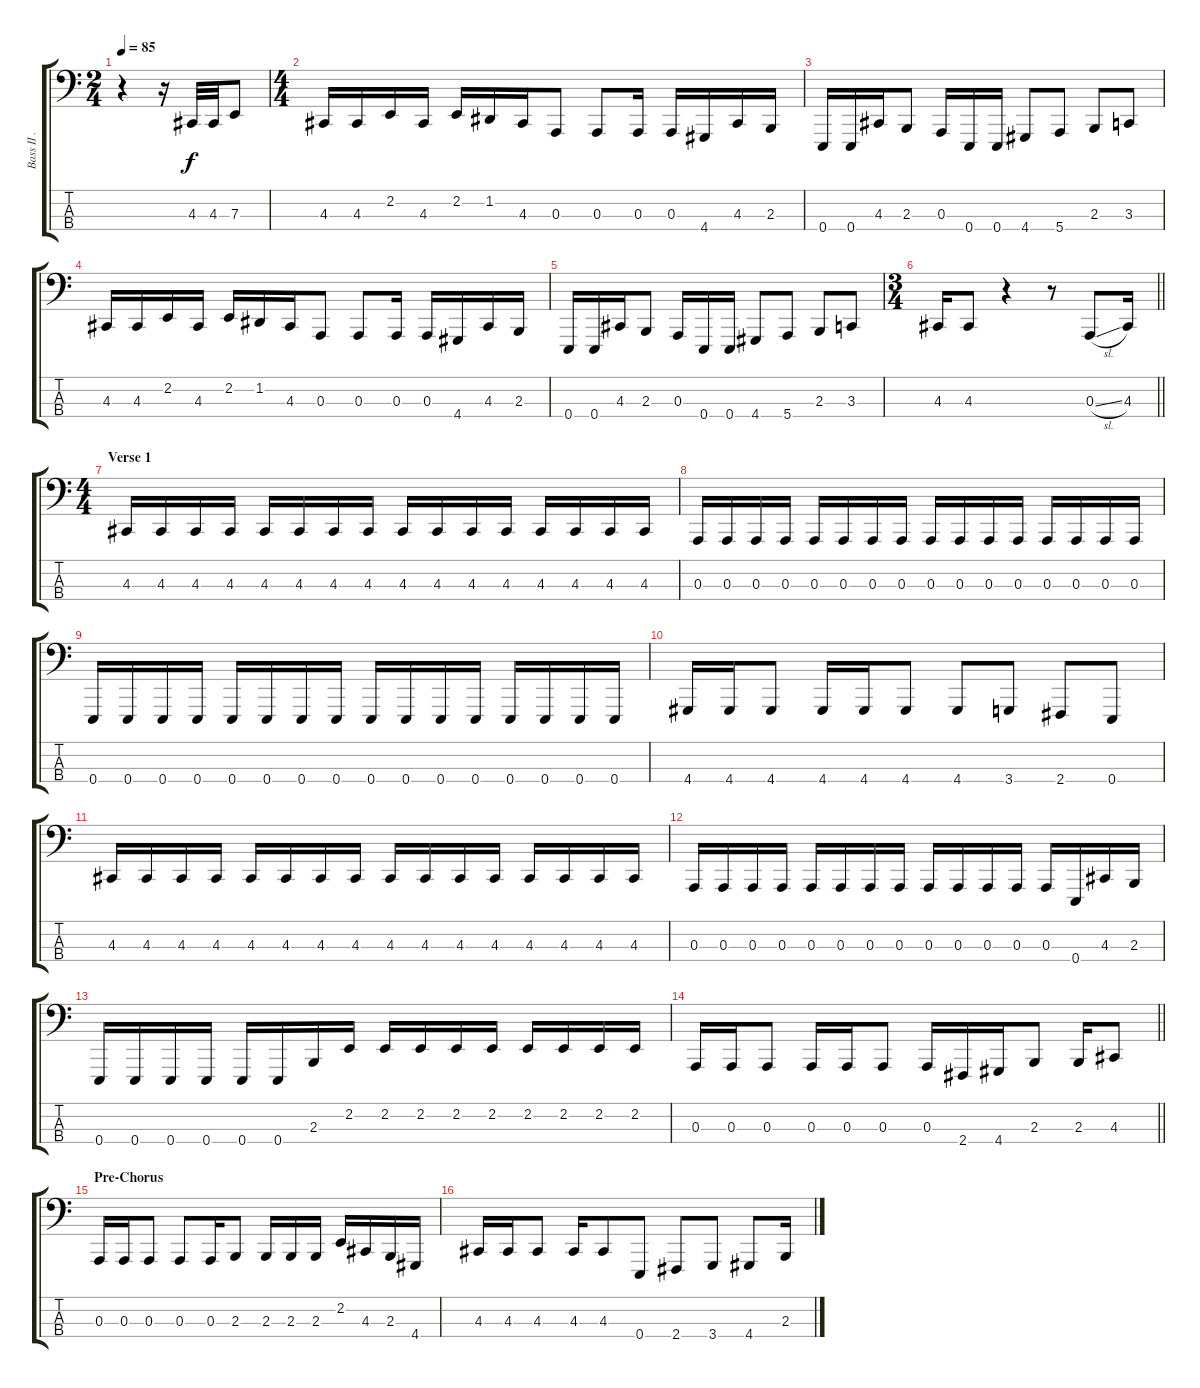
\track ("Bass II . Pick Overdub" "Bass II . ") {instrument lead8bassandlead}
\staff {score tabs}
\tuning (G2 D2 A1 E1) {hide}
\ts (2 4)
\tempo 85
\clef f4
\ks c
r.4{dy f instrument lead8bassandlead} r.16 4.3.32 4.3.32 7.3.8 |
\ts (4 4)
4.3.16 4.3.16 2.2.16 4.3.16 2.2.16 1.2.16 4.3.16 0.3.8 0.3.8 0.3.16 0.3.16 4.4.16 4.3.16 2.3.16 |
0.4.16 0.4.16 4.3.16 2.3.8 0.3.16 0.4.16 0.4.16 4.4.8 5.4.8 2.3.8 3.3.8 |
4.3.16 4.3.16 2.2.16 4.3.16 2.2.16 1.2.16 4.3.16 0.3.8 0.3.8 0.3.16 0.3.16 4.4.16 4.3.16 2.3.16 |
0.4.16 0.4.16 4.3.16 2.3.8 0.3.16 0.4.16 0.4.16 4.4.8 5.4.8 2.3.8 3.3.8 |
\ts (3 4)
\barLineRight lightlight
4.3.16 4.3.8 r.4 r.8 0.3{sl}.8 4.3.16 |
\ts (4 4)
\section ("" "Verse 1")
4.3.16 4.3.16 4.3.16 4.3.16 4.3.16 4.3.16 4.3.16 4.3.16 4.3.16 4.3.16 4.3.16 4.3.16 4.3.16 4.3.16 4.3.16 4.3.16 |
0.3.16 0.3.16 0.3.16 0.3.16 0.3.16 0.3.16 0.3.16 0.3.16 0.3.16 0.3.16 0.3.16 0.3.16 0.3.16 0.3.16 0.3.16 0.3.16 |
0.4.16 0.4.16 0.4.16 0.4.16 0.4.16 0.4.16 0.4.16 0.4.16 0.4.16 0.4.16 0.4.16 0.4.16 0.4.16 0.4.16 0.4.16 0.4.16 |
4.4.16 4.4.16 4.4.8 4.4.16 4.4.16 4.4.8 4.4.8 3.4.8 2.4.8 0.4.8 |
4.3.16 4.3.16 4.3.16 4.3.16 4.3.16 4.3.16 4.3.16 4.3.16 4.3.16 4.3.16 4.3.16 4.3.16 4.3.16 4.3.16 4.3.16 4.3.16 |
0.3.16 0.3.16 0.3.16 0.3.16 0.3.16 0.3.16 0.3.16 0.3.16 0.3.16 0.3.16 0.3.16 0.3.16 0.3.16 0.4.16 4.3.16 2.3.16 |
0.4.16 0.4.16 0.4.16 0.4.16 0.4.16 0.4.16 2.3.16 2.2.16 2.2.16 2.2.16 2.2.16 2.2.16 2.2.16 2.2.16 2.2.16 2.2.16 |
\barLineRight lightlight
0.3.16 0.3.16 0.3.8 0.3.16 0.3.16 0.3.8 0.3.16 2.4.16 4.4.16 2.3.8 2.3.16 4.3.8 |
\section ("" "Pre-Chorus")
0.3.16 0.3.16 0.3.8 0.3.8 0.3.16 2.3.8 2.3.16 2.3.16 2.3.16 2.2.16 4.3.16 2.3.16 4.4.16 |
4.3.16 4.3.16 4.3.8 4.3.16 4.3.8 0.4.8 2.4.8 3.4.8 4.4.8 2.3.16
